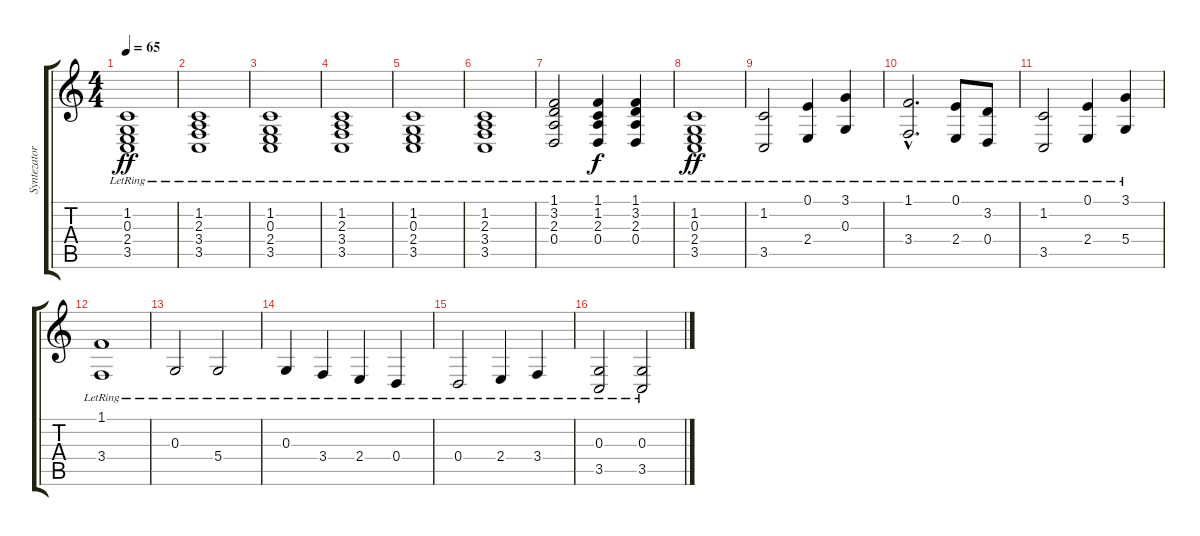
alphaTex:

\track ("Syntezator strun 2" "Syntezator") {instrument synthstrings2}
\staff {score tabs}
\tuning (E4 B3 G3 D3 A2 E2) {hide}
\ts (4 4)
\tempo 65
\clef g2
\ks c
(1.2{lr} 0.3{lr} 2.4{lr} 3.5{lr}).1{dy ff} |
(1.2{lr} 2.3{lr} 3.4{lr} 3.5{lr}).1 |
(1.2{lr} 0.3{lr} 2.4{lr} 3.5{lr}).1 |
(1.2{lr} 2.3{lr} 3.4{lr} 3.5{lr}).1 |
(1.2{lr} 0.3{lr} 2.4{lr} 3.5{lr}).1 |
(1.2{lr} 2.3{lr} 3.4{lr} 3.5{lr}).1 |
(1.1{lr} 3.2{lr} 2.3{lr} 0.4{lr}).2 (1.1{lr} 1.2{lr} 2.3{lr} 0.4{lr}).4{dy f} (1.1{lr} 3.2{lr} 2.3{lr} 0.4{lr}).4 |
(1.2{lr} 0.3{lr} 2.4{lr} 3.5{lr}).1{dy ff} |
(1.2{lr} 3.5{lr}).2 (0.1{lr} 2.4{lr}).4 (3.1{lr} 0.3{lr}).4 |
(1.1{hac lr} 3.4{hac lr}).2{d} (0.1{lr} 2.4{lr}).8 (3.2{lr} 0.4{lr}).8 |
(1.2{lr} 3.5{lr}).2 (0.1{lr} 2.4{lr}).4 (3.1{lr} 5.4{lr}).4 |
(1.1{lr} 3.4{lr}).1 |
0.3{lr}.2 5.4{lr}.2 |
0.3{lr}.4 3.4{lr}.4 2.4{lr}.4 0.4{lr}.4 |
0.4{lr}.2 2.4{lr}.4 3.4{lr}.4 |
(0.3{lr} 3.5{lr}).2 (0.3{lr} 3.5{lr}).2
